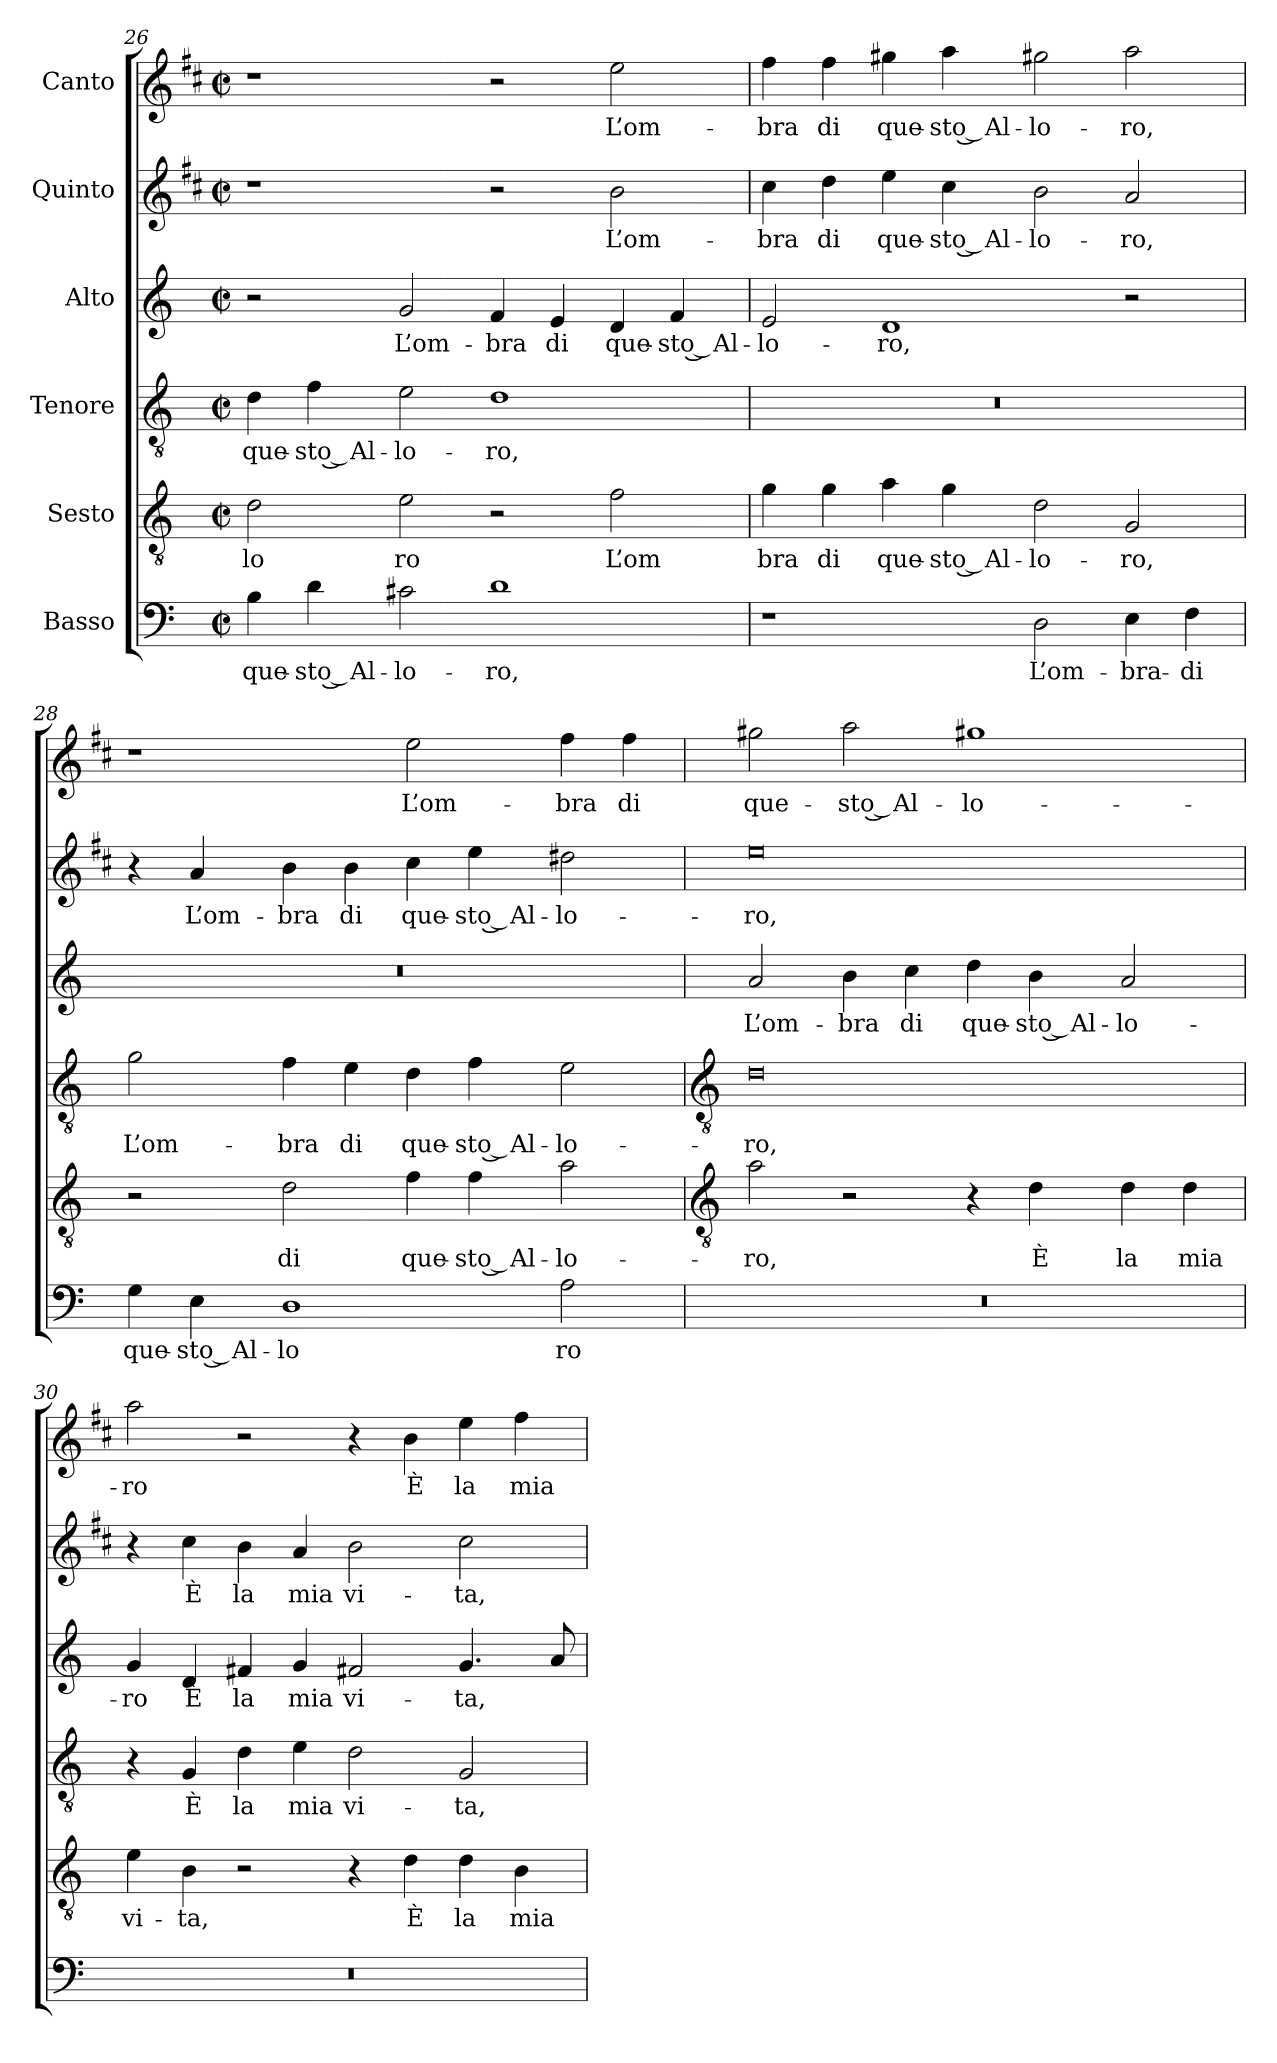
**kern	**text	**kern	**text	**kern	**text	**kern	**text	**kern	**text	**kern	**text
*part6	*part6	*part5	*part5	*part4	*part4	*part3	*part3	*part2	*part2	*part1	*part1
*staff6	*staff6	*staff5	*staff5	*staff4	*staff4	*staff3	*staff3	*staff2	*staff2	*staff1	*staff1
*I"Basso	*	*I"Sesto	*	*I"Tenore	*	*I"Alto	*	*I"Quinto	*	*I"Canto	*
!!LO:LB:g=z
*clefF4	*	*clefGv2	*	*clefGv2	*	*clefG2	*	*clefG2	*	*clefG2	*
*	*	*	*	*	*	*	*	*ITrd1c2	*	*ITrd1c2	*
*k[]	*	*k[]	*	*k[]	*	*k[]	*	*k[]	*	*k[]	*
*C:	*	*C:	*	*C:	*	*C:	*	*C:	*	*C:	*
*M4/2	*	*M4/2	*	*M4/2	*	*M4/2	*	*M4/2	*	*M4/2	*
*met(c|)	*	*met(c|)	*	*met(c|)	*	*met(c|)	*	*met(c|)	*	*met(c|)	*
=26	=26	=26	=26	=26	=26	=26	=26	=26	=26	=26	=26
!	!LO:LY:b	!	!LO:LY:b	!	!LO:LY:b	!	!	!	!	!	!
4B	que-	2d	-lo	4d	que-	2r	.	1r	.	1r	.
!	!LO:LY:b	!	!	!	!LO:LY:b	!	!	!	!	!	!
4d	-sto͜ Al-	.	.	4f	-sto͜ Al-	.	.	.	.	.	.
!	!LO:LY:b	!	!LO:LY:b	!	!LO:LY:b	!	!LO:LY:b	!	!	!	!
2c#X	-lo-	2e	ro	2e	-lo-	2g	L’om-	.	.	.	.
!	!LO:LY:b	!	!	!	!LO:LY:b	!	!LO:LY:b	!	!	!	!
1d	-ro,	2r	.	1d	-ro,	4f	-bra	2r	.	2r	.
!	!	!	!	!	!	!	!LO:LY:b	!	!	!	!
.	.	.	.	.	.	4e	di	.	.	.	.
!	!	!	!LO:LY:b	!	!	!	!LO:LY:b	!	!LO:LY:b	!	!LO:LY:b
.	.	2f	L’om	.	.	4d	que-	2a	L’om-	2dd	L’om-
!	!	!	!	!	!	!	!LO:LY:b	!	!	!	!
.	.	.	.	.	.	4f	-sto͜ Al-	.	.	.	.
=27	=27	=27	=27	=27	=27	=27	=27	=27	=27	=27	=27
!	!	!	!LO:LY:b	!	!	!	!LO:LY:b	!	!LO:LY:b	!	!LO:LY:b
1r	.	4g	bra	0r	.	2e	-lo-	4b	-bra	4ee	-bra
!	!	!	!LO:LY:b	!	!	!	!	!	!LO:LY:b	!	!LO:LY:b
.	.	4g	di	.	.	.	.	4cc	di	4ee	di
!	!	!	!LO:LY:b	!	!	!	!LO:LY:b	!	!LO:LY:b	!	!LO:LY:b
.	.	4a	que-	.	.	1d	-ro,	4dd	que-	4ff#X	que-
!	!	!	!LO:LY:b	!	!	!	!	!	!LO:LY:b	!	!LO:LY:b
.	.	4g	-sto͜ Al-	.	.	.	.	4b	-sto͜ Al-	4gg	-sto͜ Al-
!	!LO:LY:b	!	!LO:LY:b	!	!	!	!	!	!LO:LY:b	!	!LO:LY:b
2D	L’om-	2d	-lo-	.	.	.	.	2a	-lo-	2ff#X	-lo-
!	!LO:LY:b	!	!LO:LY:b	!	!	!	!	!	!LO:LY:b	!	!LO:LY:b
4E	-bra-	2G	-ro,	.	.	2r	.	2g	-ro,	2gg	-ro,
!	!LO:LY:b	!	!	!	!	!	!	!	!	!	!
4F	-di	.	.	.	.	.	.	.	.	.	.
=28	=28	=28	=28	=28	=28	=28	=28	=28	=28	=28	=28
!	!LO:LY:b	!	!	!	!LO:LY:b	!	!	!	!	!	!
4G	que-	2r	.	2g	L’om-	0r	.	4r	.	1r	.
!	!LO:LY:b	!	!	!	!	!	!	!	!LO:LY:b	!	!
4E	-sto͜ Al-	.	.	.	.	.	.	4g	L’om-	.	.
!	!LO:LY:b	!	!LO:LY:b	!	!LO:LY:b	!	!	!	!LO:LY:b	!	!
1D	-lo	2d	di	4f	-bra	.	.	4a	-bra	.	.
!	!	!	!	!	!LO:LY:b	!	!	!	!LO:LY:b	!	!
.	.	.	.	4e	di	.	.	4a	di	.	.
!	!	!	!LO:LY:b	!	!LO:LY:b	!	!	!	!LO:LY:b	!	!LO:LY:b
.	.	4f	que-	4d	que-	.	.	4b	que-	2dd	L’om-
!	!	!	!LO:LY:b	!	!LO:LY:b	!	!	!	!LO:LY:b	!	!
.	.	4f	-sto͜ Al-	4f	-sto͜ Al-	.	.	4dd	-sto͜ Al-	.	.
!	!LO:LY:b	!	!LO:LY:b	!	!LO:LY:b	!	!	!	!LO:LY:b	!	!LO:LY:b
2A	ro	2a	-lo-	2e	-lo-	.	.	2cc#X	-lo-	4ee	-bra
!	!	!	!	!	!	!	!	!	!	!	!LO:LY:b
.	.	.	.	.	.	.	.	.	.	4ee	di
!!LO:LB:g=z
=29	=29	=29	=29	=29	=29	=29	=29	=29	=29	=29	=29
*	*	*clefGv2	*	*clefGv2	*	*	*	*	*	*	*
!	!	!	!LO:LY:b	!	!LO:LY:b	!	!LO:LY:b	!	!LO:LY:b	!	!LO:LY:b
0r	.	2a	-ro,	0d	-ro,	2a	L’om-	0dd	-ro,	2ff#X	que-
!	!	!	!	!	!	!	!LO:LY:b	!	!	!	!LO:LY:b
.	.	2r	.	.	.	4b	-bra	.	.	2gg	-sto͜ Al-
!	!	!	!	!	!	!	!LO:LY:b	!	!	!	!
.	.	.	.	.	.	4cc	di	.	.	.	.
!	!	!	!	!	!	!	!LO:LY:b	!	!	!	!LO:LY:b
.	.	4r	.	.	.	4dd	que-	.	.	1ff#X	-lo-
!	!	!	!LO:LY:b	!	!	!	!LO:LY:b	!	!	!	!
.	.	4d	È	.	.	4b	-sto͜ Al-	.	.	.	.
!	!	!	!LO:LY:b	!	!	!	!LO:LY:b	!	!	!	!
.	.	4d	la	.	.	2a	-lo-	.	.	.	.
!	!	!	!LO:LY:b	!	!	!	!	!	!	!	!
.	.	4d	mia	.	.	.	.	.	.	.	.
=30	=30	=30	=30	=30	=30	=30	=30	=30	=30	=30	=30
!	!	!	!LO:LY:b	!	!	!	!LO:LY:b	!	!	!	!LO:LY:b
0r	.	4e	vi-	4r	.	4g	-ro	4r	.	2gg	-ro
!	!	!	!LO:LY:b	!	!LO:LY:b	!	!LO:LY:b	!	!LO:LY:b	!	!
.	.	4B	-ta,	4G	È	4d	È	4b	È	.	.
!	!	!	!	!	!LO:LY:b	!	!LO:LY:b	!	!LO:LY:b	!	!
.	.	2r	.	4d	la	4f#X	la	4a	la	2r	.
!	!	!	!	!	!LO:LY:b	!	!LO:LY:b	!	!LO:LY:b	!	!
.	.	.	.	4e	mia	4g	mia	4g	mia	.	.
!	!	!	!	!	!LO:LY:b	!	!LO:LY:b	!	!LO:LY:b	!	!
.	.	4r	.	2d	vi-	2f#X	vi-	2a	vi-	4r	.
!	!	!	!LO:LY:b	!	!	!	!	!	!	!	!LO:LY:b
.	.	4d	È	.	.	.	.	.	.	4a	È
!	!	!	!LO:LY:b	!	!LO:LY:b	!	!LO:LY:b	!	!LO:LY:b	!	!LO:LY:b
.	.	4d	la	2G	-ta,	4.g	-ta,	2b	-ta,	4dd	la
!	!	!	!LO:LY:b	!	!	!	!	!	!	!	!LO:LY:b
.	.	4B	mia	.	.	.	.	.	.	4ee	mia
.	.	.	.	.	.	8a	.	.	.	.	.
=	=	=	=	=	=	=	=	=	=	=	=
*-	*-	*-	*-	*-	*-	*-	*-	*-	*-	*-	*-
